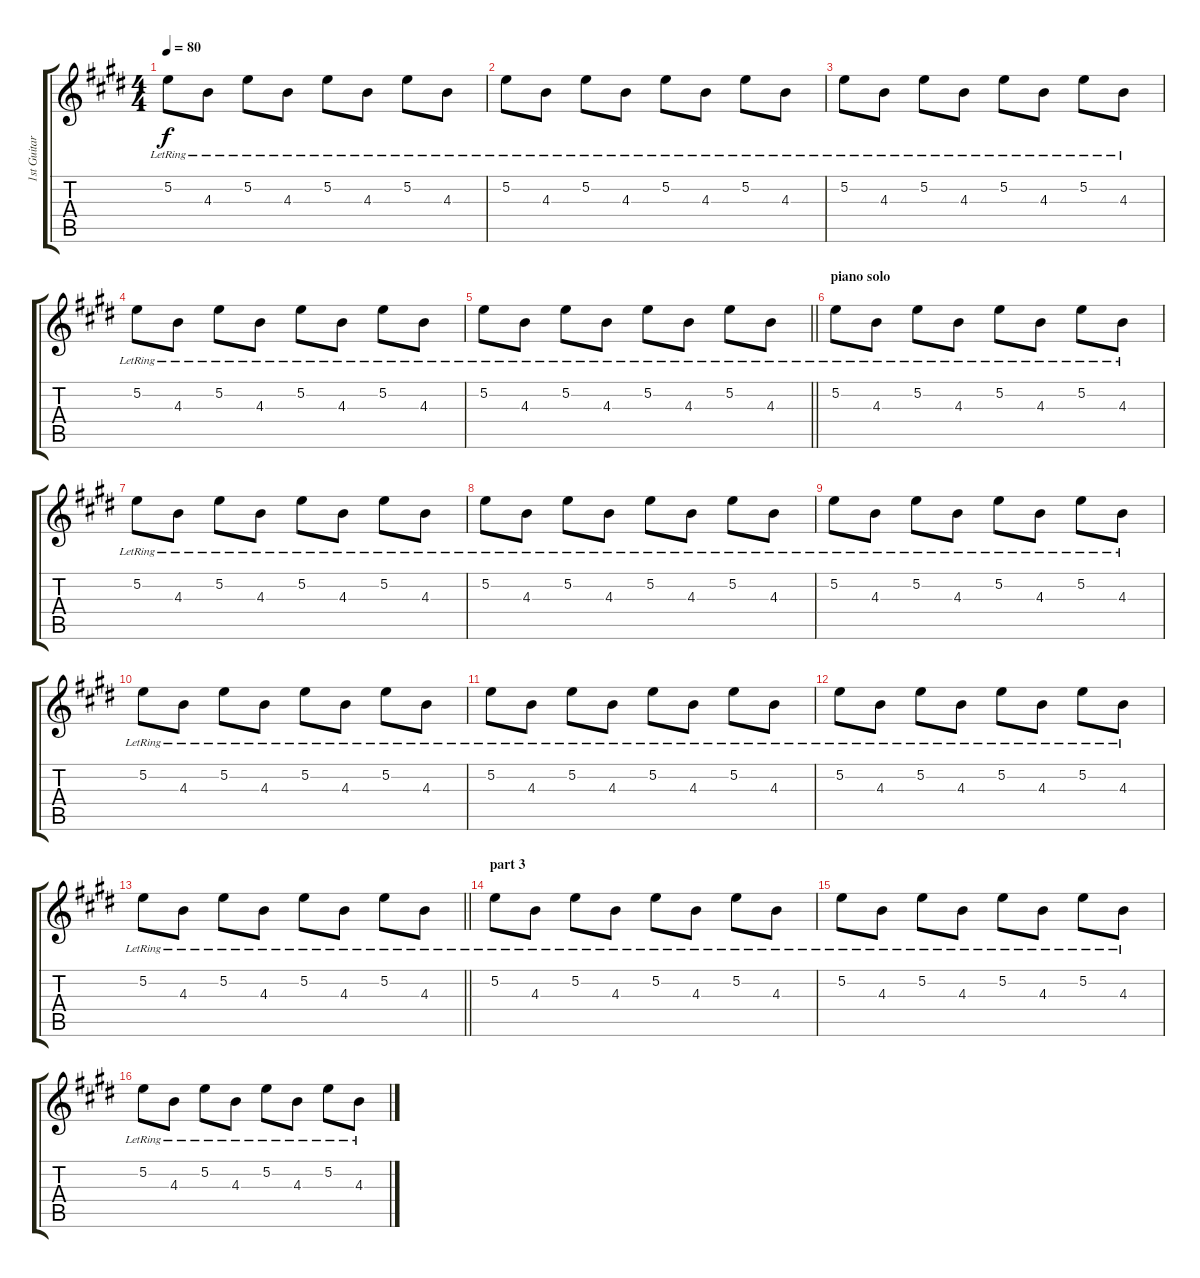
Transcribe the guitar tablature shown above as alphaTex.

\track ("1st Guitar" "1st Guitar") {instrument overdrivenguitar}
\staff {score tabs}
\tuning (E4 B3 G3 D3 A2 E2) {hide}
\ts (4 4)
\tempo 80
\clef g2
\ks e
5.2{lr}.8{dy f} 4.3{lr}.8 5.2{lr}.8 4.3{lr}.8 5.2{lr}.8 4.3{lr}.8 5.2{lr}.8 4.3{lr}.8 |
5.2{lr}.8 4.3{lr}.8 5.2{lr}.8 4.3{lr}.8 5.2{lr}.8 4.3{lr}.8 5.2{lr}.8 4.3{lr}.8 |
5.2{lr}.8 4.3{lr}.8 5.2{lr}.8 4.3{lr}.8 5.2{lr}.8 4.3{lr}.8 5.2{lr}.8 4.3{lr}.8 |
5.2{lr}.8 4.3{lr}.8 5.2{lr}.8 4.3{lr}.8 5.2{lr}.8 4.3{lr}.8 5.2{lr}.8 4.3{lr}.8 |
\barLineRight lightlight
5.2{lr}.8 4.3{lr}.8 5.2{lr}.8 4.3{lr}.8 5.2{lr}.8 4.3{lr}.8 5.2{lr}.8 4.3{lr}.8 |
\section ("" "piano solo")
5.2{lr}.8 4.3{lr}.8 5.2{lr}.8 4.3{lr}.8 5.2{lr}.8 4.3{lr}.8 5.2{lr}.8 4.3{lr}.8 |
5.2{lr}.8 4.3{lr}.8 5.2{lr}.8 4.3{lr}.8 5.2{lr}.8 4.3{lr}.8 5.2{lr}.8 4.3{lr}.8 |
5.2{lr}.8 4.3{lr}.8 5.2{lr}.8 4.3{lr}.8 5.2{lr}.8 4.3{lr}.8 5.2{lr}.8 4.3{lr}.8 |
5.2{lr}.8 4.3{lr}.8 5.2{lr}.8 4.3{lr}.8 5.2{lr}.8 4.3{lr}.8 5.2{lr}.8 4.3{lr}.8 |
5.2{lr}.8 4.3{lr}.8 5.2{lr}.8 4.3{lr}.8 5.2{lr}.8 4.3{lr}.8 5.2{lr}.8 4.3{lr}.8 |
5.2{lr}.8 4.3{lr}.8 5.2{lr}.8 4.3{lr}.8 5.2{lr}.8 4.3{lr}.8 5.2{lr}.8 4.3{lr}.8 |
5.2{lr}.8 4.3{lr}.8 5.2{lr}.8 4.3{lr}.8 5.2{lr}.8 4.3{lr}.8 5.2{lr}.8 4.3{lr}.8 |
\barLineRight lightlight
5.2{lr}.8 4.3{lr}.8 5.2{lr}.8 4.3{lr}.8 5.2{lr}.8 4.3{lr}.8 5.2{lr}.8 4.3{lr}.8 |
\section ("" "part 3")
5.2{lr}.8 4.3{lr}.8 5.2{lr}.8 4.3{lr}.8 5.2{lr}.8 4.3{lr}.8 5.2{lr}.8 4.3{lr}.8 |
5.2{lr}.8 4.3{lr}.8 5.2{lr}.8 4.3{lr}.8 5.2{lr}.8 4.3{lr}.8 5.2{lr}.8 4.3{lr}.8 |
5.2{lr}.8 4.3{lr}.8 5.2{lr}.8 4.3{lr}.8 5.2{lr}.8 4.3{lr}.8 5.2{lr}.8 4.3{lr}.8
